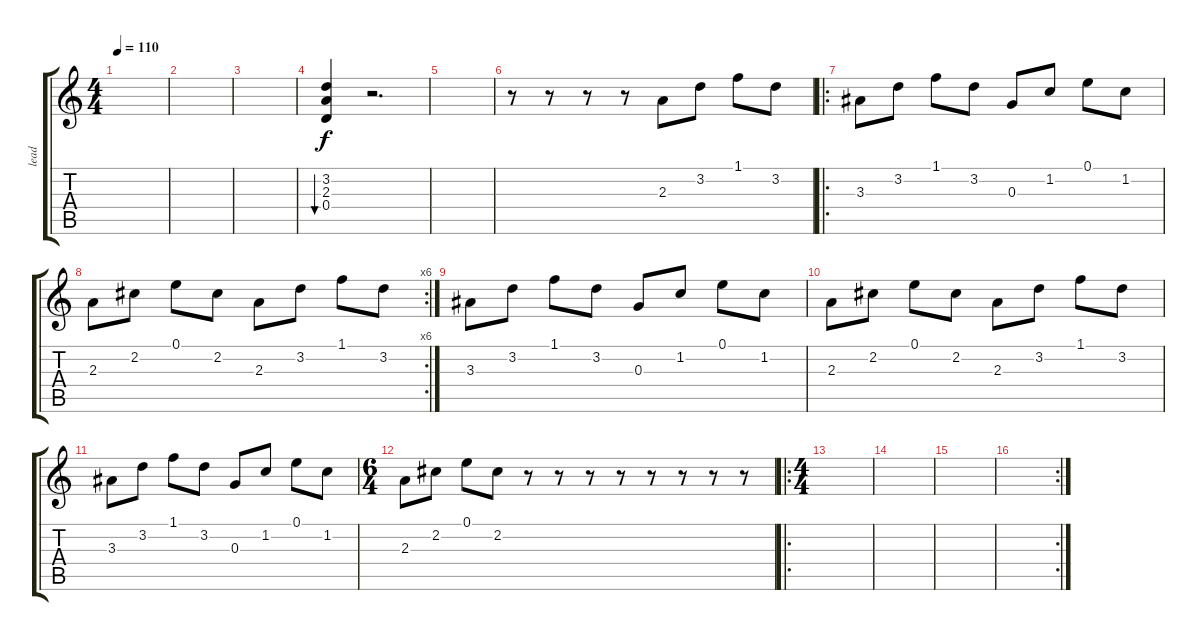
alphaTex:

\track ("lead" "lead") {instrument electricguitarclean}
\staff {score tabs}
\tuning (E4 B3 G3 D3 A2 E2) {hide}
\ts (4 4)
\tempo 110
\clef g2
\ks c
|
|
|
(3.2 2.3 0.4).4{bu 480} r.2{d} |
|
r.8 r.8 r.8 r.8 2.3.8 3.2.8 1.1.8 3.2.8 |
\ro
3.3.8 3.2.8 1.1.8 3.2.8 0.3.8 1.2.8 0.1.8 1.2.8 |
\rc 6
2.3.8 2.2.8 0.1.8 2.2.8 2.3.8 3.2.8 1.1.8 3.2.8 |
3.3.8 3.2.8 1.1.8 3.2.8 0.3.8 1.2.8 0.1.8 1.2.8 |
2.3.8 2.2.8 0.1.8 2.2.8 2.3.8 3.2.8 1.1.8 3.2.8 |
3.3.8 3.2.8 1.1.8 3.2.8 0.3.8 1.2.8 0.1.8 1.2.8 |
\ts (6 4)
2.3.8 2.2.8 0.1.8 2.2.8 r.8 r.8 r.8 r.8 r.8 r.8 r.8 r.8 |
\ro
\ts (4 4)
|
|
|
\rc 2
